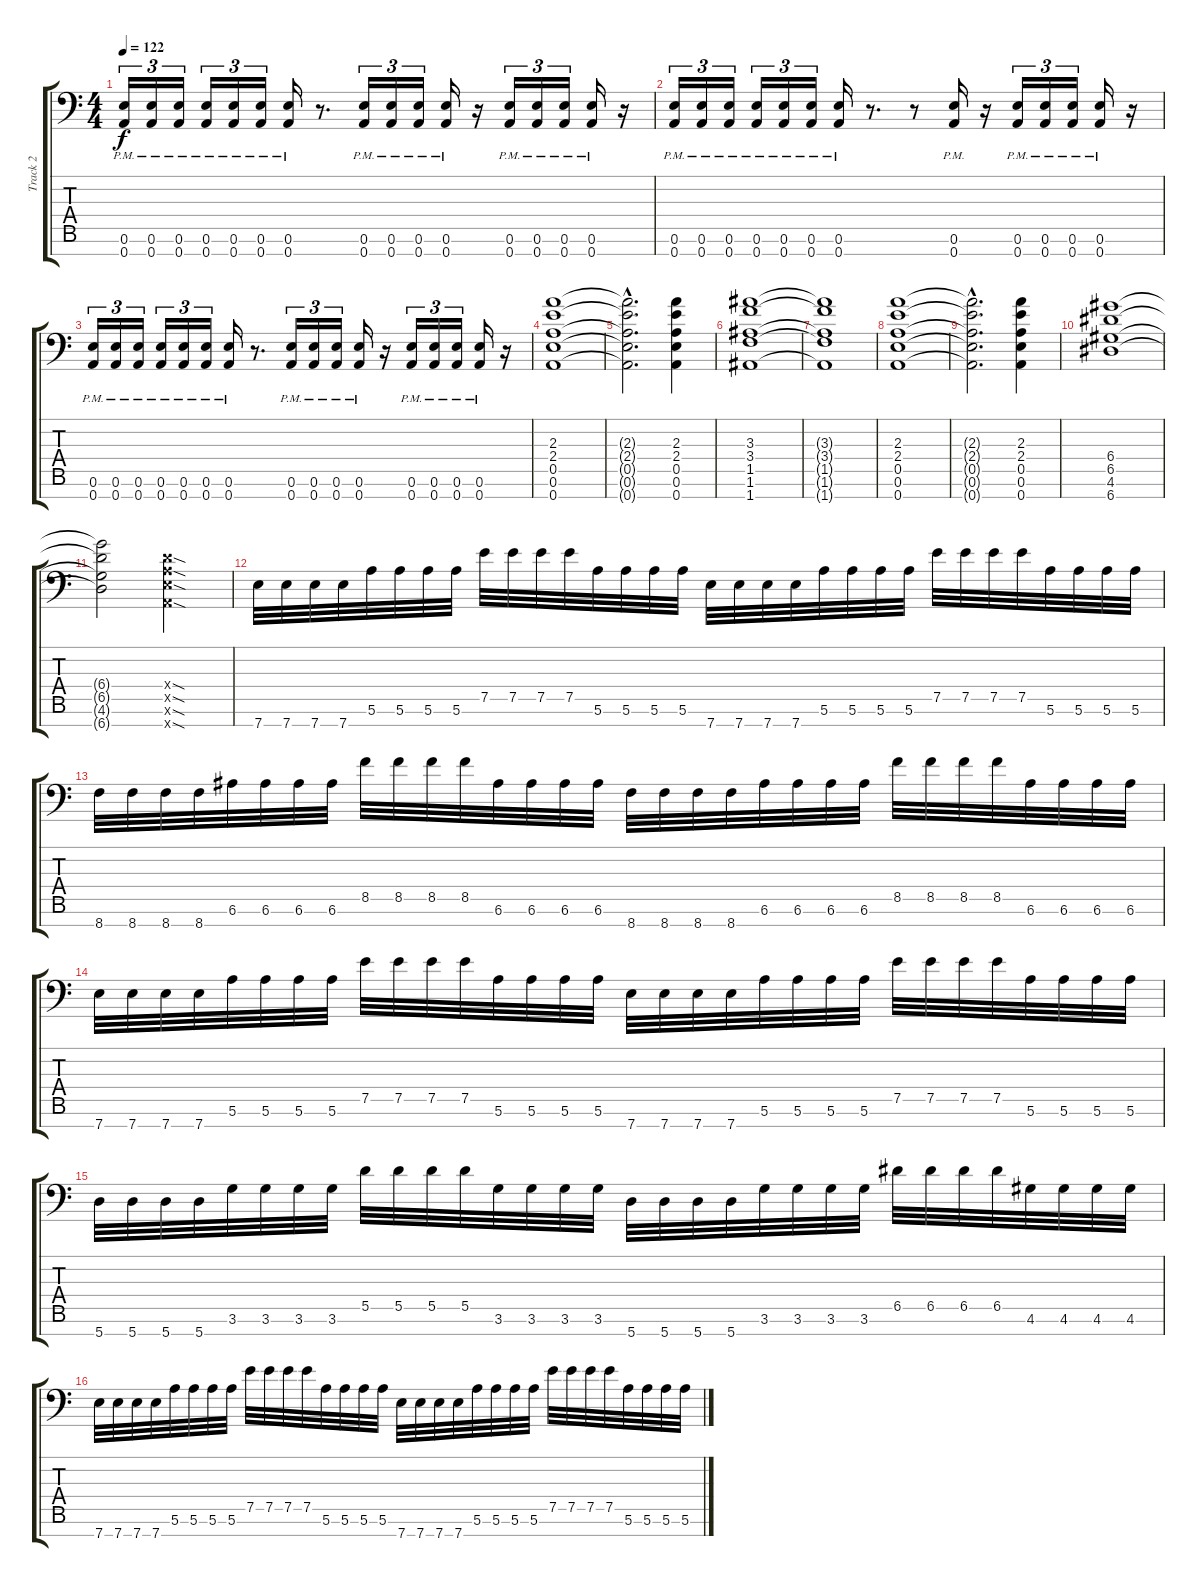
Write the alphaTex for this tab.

\track ("Track 2" "Track 2") {instrument distortionguitar}
\staff {score tabs}
\tuning (E4 B3 G3 D3 A2 E2 A1) {hide}
\ts (4 4)
\tempo 122
\clef f4
\ks c
(0.6{pm} 0.7{pm}).16{tu (3 2) dy f} (0.6{pm} 0.7{pm}).16{tu (3 2)} (0.6{pm} 0.7{pm}).16{tu (3 2)} (0.6{pm} 0.7{pm}).16{tu (3 2)} (0.6{pm} 0.7{pm}).16{tu (3 2)} (0.6{pm} 0.7{pm}).16{tu (3 2)} (0.6{pm} 0.7{pm}).16 r.8{d} (0.6{pm} 0.7{pm}).16{tu (3 2)} (0.6{pm} 0.7{pm}).16{tu (3 2)} (0.6{pm} 0.7{pm}).16{tu (3 2)} (0.6{pm} 0.7{pm}).16 r.16 (0.6{pm} 0.7{pm}).16{tu (3 2)} (0.6{pm} 0.7{pm}).16{tu (3 2)} (0.6{pm} 0.7{pm}).16{tu (3 2)} (0.6{pm} 0.7{pm}).16 r.16 |
(0.6{pm} 0.7{pm}).16{tu (3 2)} (0.6{pm} 0.7{pm}).16{tu (3 2)} (0.6{pm} 0.7{pm}).16{tu (3 2)} (0.6{pm} 0.7{pm}).16{tu (3 2)} (0.6{pm} 0.7{pm}).16{tu (3 2)} (0.6{pm} 0.7{pm}).16{tu (3 2)} (0.6{pm} 0.7{pm}).16 r.8{d} r.8 (0.6{pm} 0.7{pm}).16 r.16 (0.6{pm} 0.7{pm}).16{tu (3 2)} (0.6{pm} 0.7{pm}).16{tu (3 2)} (0.6{pm} 0.7{pm}).16{tu (3 2)} (0.6{pm} 0.7{pm}).16 r.16 |
(0.6{pm} 0.7{pm}).16{tu (3 2)} (0.6{pm} 0.7{pm}).16{tu (3 2)} (0.6{pm} 0.7{pm}).16{tu (3 2)} (0.6{pm} 0.7{pm}).16{tu (3 2)} (0.6{pm} 0.7{pm}).16{tu (3 2)} (0.6{pm} 0.7{pm}).16{tu (3 2)} (0.6{pm} 0.7{pm}).16 r.8{d} (0.6{pm} 0.7{pm}).16{tu (3 2)} (0.6{pm} 0.7{pm}).16{tu (3 2)} (0.6{pm} 0.7{pm}).16{tu (3 2)} (0.6{pm} 0.7{pm}).16 r.16 (0.6{pm} 0.7{pm}).16{tu (3 2)} (0.6{pm} 0.7{pm}).16{tu (3 2)} (0.6{pm} 0.7{pm}).16{tu (3 2)} (0.6{pm} 0.7{pm}).16 r.16 |
(2.3 2.4 0.5 0.6 0.7).1 |
(2.3{hac t} 2.4{hac t} 0.5{hac t} 0.6{hac t} 0.7{hac t}).2{d} (2.3 2.4 0.5 0.6 0.7).4 |
(3.3 3.4 1.5 1.6 1.7).1 |
(3.3{t} 3.4{t} 1.5{t} 1.6{t} 1.7{t}).1 |
(2.3 2.4 0.5 0.6 0.7).1 |
(2.3{hac t} 2.4{hac t} 0.5{hac t} 0.6{hac t} 0.7{hac t}).2{d} (2.3 2.4 0.5 0.6 0.7).4 |
(6.4 6.5 4.6 6.7).1 |
(6.4{t} 6.5{t} 4.6{t} 6.7{t}).2 (0.4{sod x} 0.5{sod x} 0.6{sod x} 0.7{sod x}).2 |
7.7.32 7.7.32 7.7.32 7.7.32 5.6.32 5.6.32 5.6.32 5.6.32 7.5.32 7.5.32 7.5.32 7.5.32 5.6.32 5.6.32 5.6.32 5.6.32 7.7.32 7.7.32 7.7.32 7.7.32 5.6.32 5.6.32 5.6.32 5.6.32 7.5.32 7.5.32 7.5.32 7.5.32 5.6.32 5.6.32 5.6.32 5.6.32 |
8.7.32 8.7.32 8.7.32 8.7.32 6.6.32 6.6.32 6.6.32 6.6.32 8.5.32 8.5.32 8.5.32 8.5.32 6.6.32 6.6.32 6.6.32 6.6.32 8.7.32 8.7.32 8.7.32 8.7.32 6.6.32 6.6.32 6.6.32 6.6.32 8.5.32 8.5.32 8.5.32 8.5.32 6.6.32 6.6.32 6.6.32 6.6.32 |
7.7.32 7.7.32 7.7.32 7.7.32 5.6.32 5.6.32 5.6.32 5.6.32 7.5.32 7.5.32 7.5.32 7.5.32 5.6.32 5.6.32 5.6.32 5.6.32 7.7.32 7.7.32 7.7.32 7.7.32 5.6.32 5.6.32 5.6.32 5.6.32 7.5.32 7.5.32 7.5.32 7.5.32 5.6.32 5.6.32 5.6.32 5.6.32 |
5.7.32 5.7.32 5.7.32 5.7.32 3.6.32 3.6.32 3.6.32 3.6.32 5.5.32 5.5.32 5.5.32 5.5.32 3.6.32 3.6.32 3.6.32 3.6.32 5.7.32 5.7.32 5.7.32 5.7.32 3.6.32 3.6.32 3.6.32 3.6.32 6.5.32 6.5.32 6.5.32 6.5.32 4.6.32 4.6.32 4.6.32 4.6.32 |
7.7.32 7.7.32 7.7.32 7.7.32 5.6.32 5.6.32 5.6.32 5.6.32 7.5.32 7.5.32 7.5.32 7.5.32 5.6.32 5.6.32 5.6.32 5.6.32 7.7.32 7.7.32 7.7.32 7.7.32 5.6.32 5.6.32 5.6.32 5.6.32 7.5.32 7.5.32 7.5.32 7.5.32 5.6.32 5.6.32 5.6.32 5.6.32
